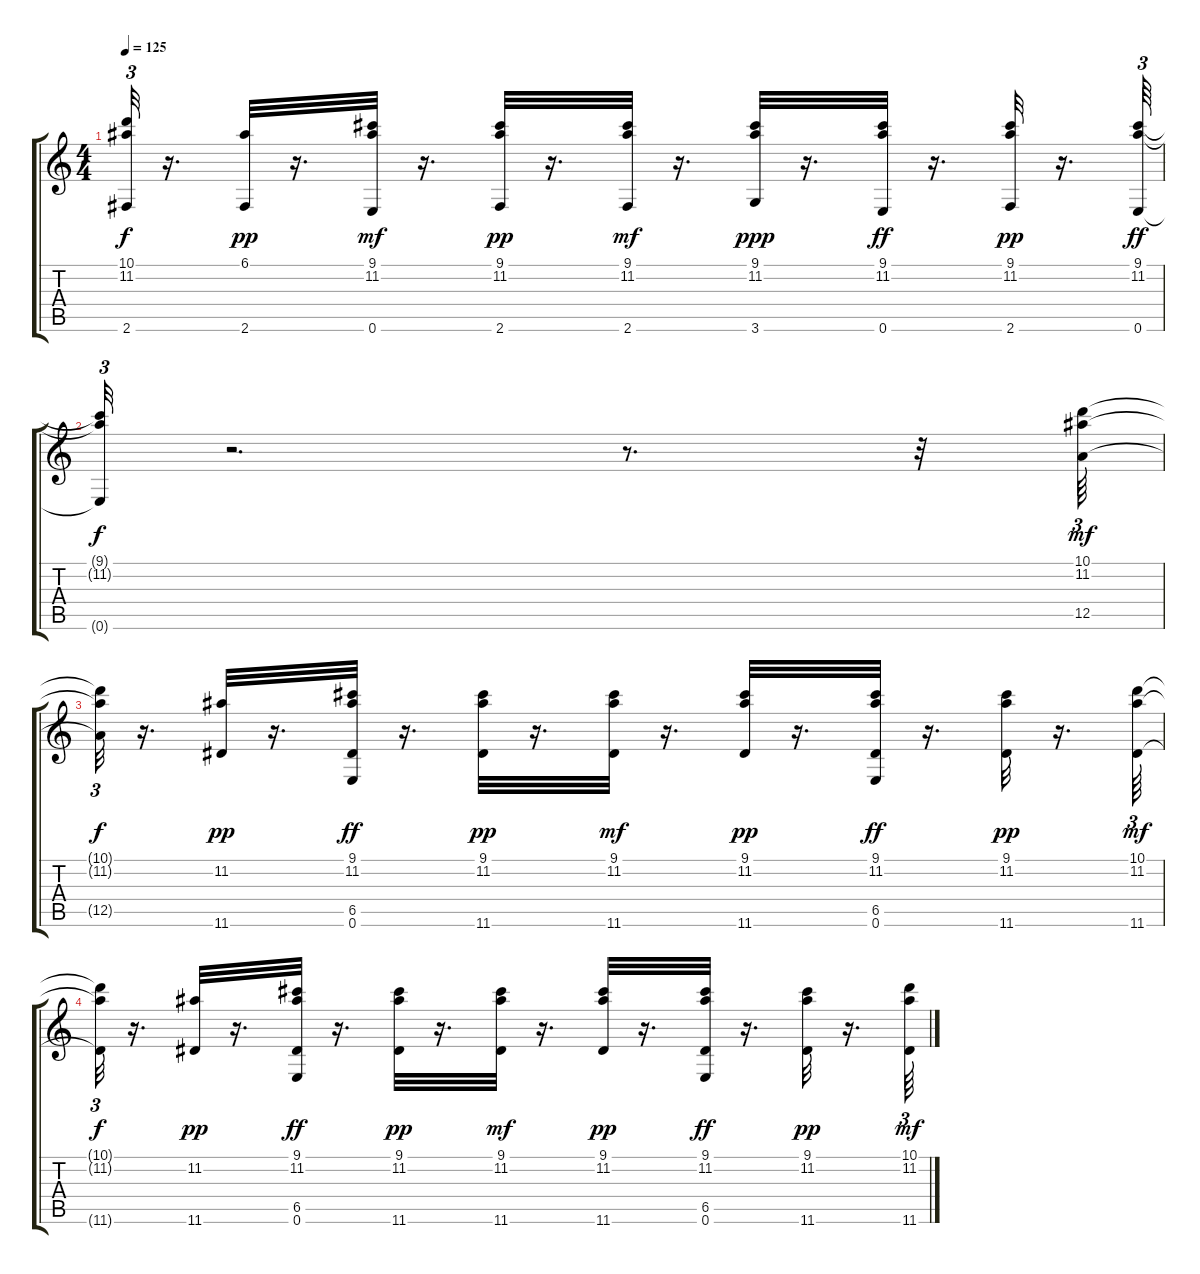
\track "" {instrument acousticbass}
\staff {score tabs}
\tuning (E4 B3 G3 D3 A2 E2) {hide}
\ts (4 4)
\tempo 125
\clef g2
\ks c
(10.1{t} 11.2{t} 2.6{t}).32{tu (3 2) dy f} r.16{d} (6.1 2.6).32{dy pp} r.16{d} (9.1 11.2 0.6).32{dy mf} r.16{d} (9.1 11.2 2.6).32{dy pp} r.16{d} (9.1 11.2 2.6).32{dy mf} r.16{d} (9.1 11.2 3.6).32{dy ppp} r.16{d} (9.1 11.2 0.6).32{dy ff} r.16{d} (9.1 11.2 2.6).32{dy pp} r.16{d} (9.1 11.2 0.6).64{tu (3 2) dy ff} |
(9.1{t} 11.2{t} 0.6{t}).32{tu (3 2) dy f} r.2{d} r.8{d} r.32 (10.1 11.2 12.5).64{tu (3 2) dy mf} |
(10.1{t} 11.2{t} 12.5{t}).32{tu (3 2) dy f} r.16{d} (11.2 11.6).32{dy pp} r.16{d} (9.1 11.2 6.5 0.6).32{dy ff} r.16{d} (9.1 11.2 11.6).32{dy pp} r.16{d} (9.1 11.2 11.6).32{dy mf} r.16{d} (9.1 11.2 11.6).32{dy pp} r.16{d} (9.1 11.2 6.5 0.6).32{dy ff} r.16{d} (9.1 11.2 11.6).32{dy pp} r.16{d} (10.1 11.2 11.6).64{tu (3 2) dy mf} |
(10.1{t} 11.2{t} 11.6{t}).32{tu (3 2) dy f} r.16{d} (11.2 11.6).32{dy pp} r.16{d} (9.1 11.2 6.5 0.6).32{dy ff} r.16{d} (9.1 11.2 11.6).32{dy pp} r.16{d} (9.1 11.2 11.6).32{dy mf} r.16{d} (9.1 11.2 11.6).32{dy pp} r.16{d} (9.1 11.2 6.5 0.6).32{dy ff} r.16{d} (9.1 11.2 11.6).32{dy pp} r.16{d} (10.1 11.2 11.6).64{tu (3 2) dy mf}
